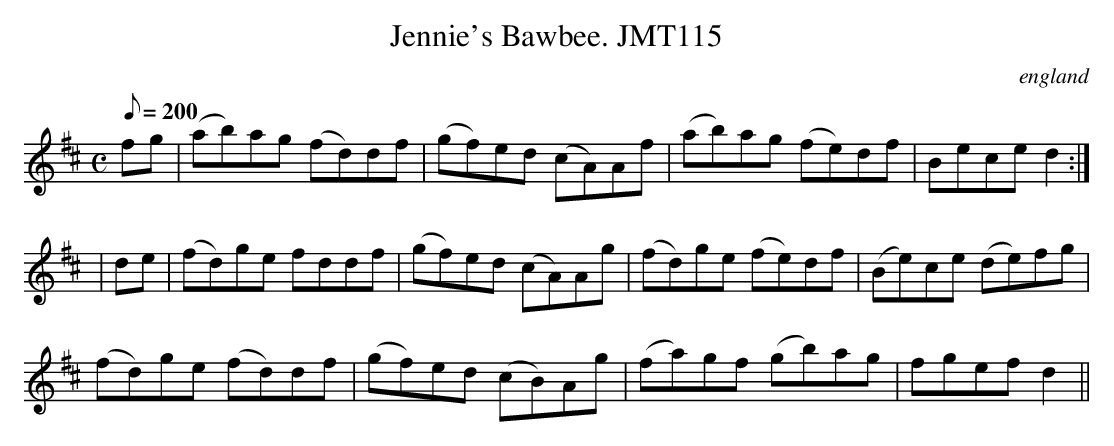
X:1
T:Jennie's Bawbee. JMT115
O:england
M:C
L:1/8
Q:200
K:D
fg | (ab)ag (fd)df | (gf)ed (cA)Af | (ab)ag (fe)df | Bece d2 :|
|de | (fd)ge fddf | (gf)ed (cA)Ag | (fd)ge (fe)df | (Be)ce (de)fg |
(fd)ge (fd)df | (gf)ed (cB)Ag | (fa)gf (gb)ag | fgef d2||
